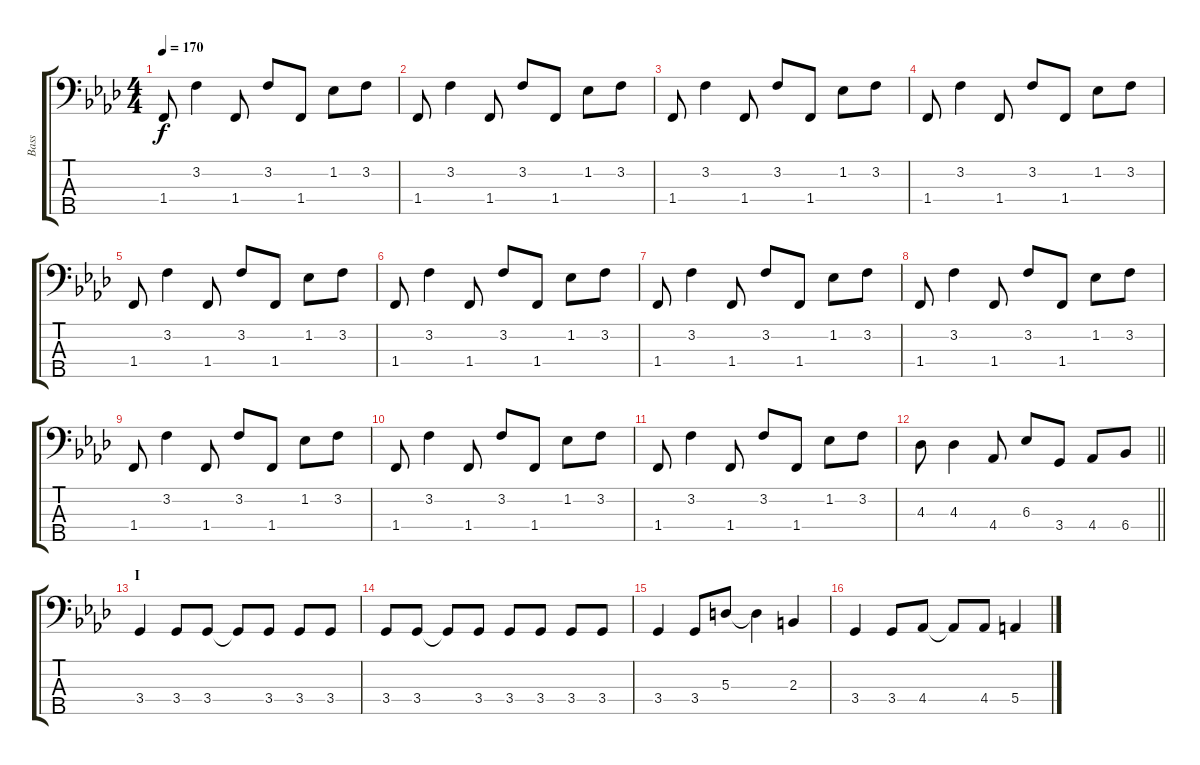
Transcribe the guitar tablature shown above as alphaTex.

\track ("Bass" "Bass") {instrument electricbassfinger}
\staff {score tabs}
\tuning (G2 D2 A1 E1 B0) {hide}
\ts (4 4)
\tempo 170
\clef f4
\ks ab
1.4.8{dy f} 3.2.4 1.4.8 3.2.8 1.4.8 1.2.8 3.2.8 |
1.4.8 3.2.4 1.4.8 3.2.8 1.4.8 1.2.8 3.2.8 |
1.4.8 3.2.4 1.4.8 3.2.8 1.4.8 1.2.8 3.2.8 |
1.4.8 3.2.4 1.4.8 3.2.8 1.4.8 1.2.8 3.2.8 |
1.4.8 3.2.4 1.4.8 3.2.8 1.4.8 1.2.8 3.2.8 |
1.4.8 3.2.4 1.4.8 3.2.8 1.4.8 1.2.8 3.2.8 |
1.4.8 3.2.4 1.4.8 3.2.8 1.4.8 1.2.8 3.2.8 |
1.4.8 3.2.4 1.4.8 3.2.8 1.4.8 1.2.8 3.2.8 |
1.4.8 3.2.4 1.4.8 3.2.8 1.4.8 1.2.8 3.2.8 |
1.4.8 3.2.4 1.4.8 3.2.8 1.4.8 1.2.8 3.2.8 |
1.4.8 3.2.4 1.4.8 3.2.8 1.4.8 1.2.8 3.2.8 |
\barLineRight lightlight
4.3.8 4.3.4 4.4.8 6.3.8 3.4.8 4.4.8 6.4.8 |
\section ("" "I")
3.4.4 3.4.8 3.4.8 3.4{t}.8 3.4.8 3.4.8 3.4.8 |
3.4.8 3.4.8 3.4{t}.8 3.4.8 3.4.8 3.4.8 3.4.8 3.4.8 |
3.4.4 3.4.8 5.3.8 5.3{t}.4 2.3.4 |
3.4.4 3.4.8 4.4.8 4.4{t}.8 4.4.8 5.4.4
